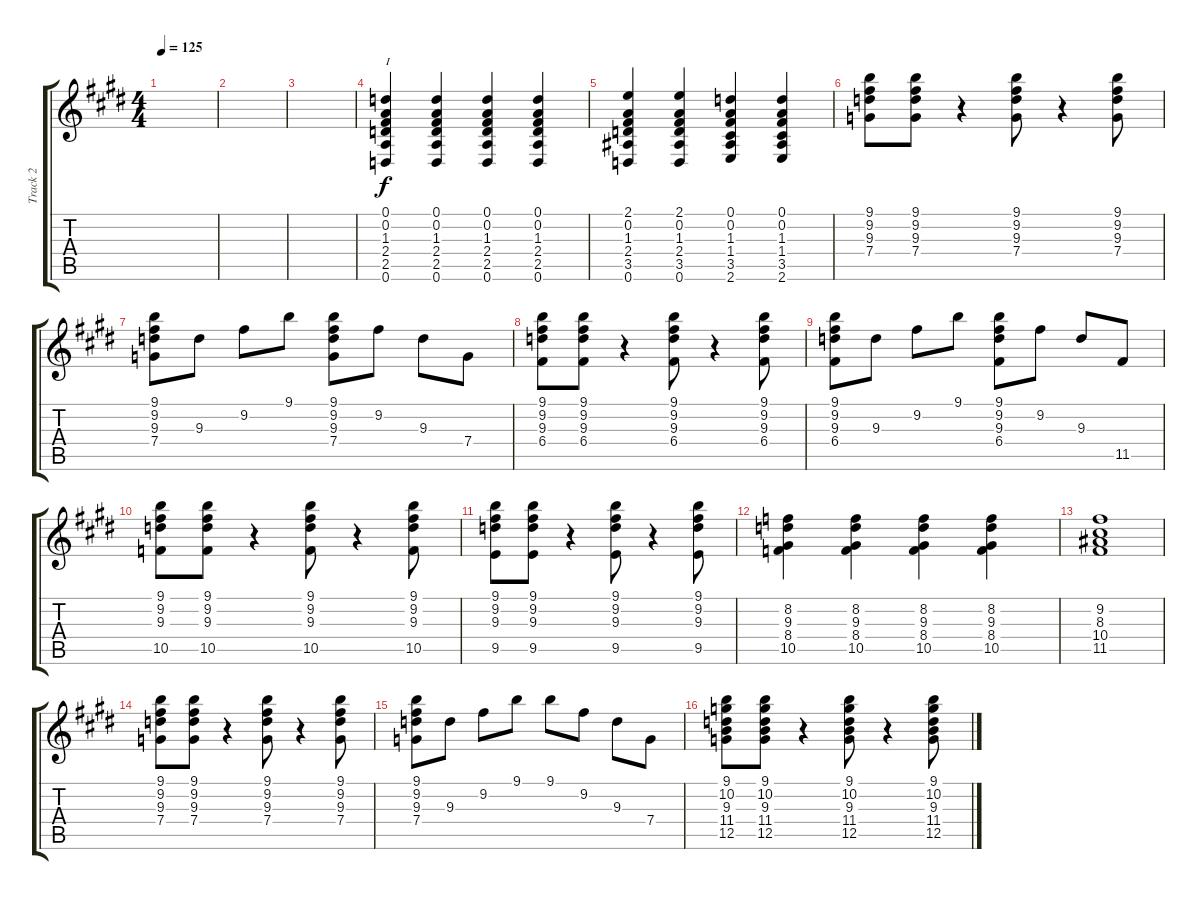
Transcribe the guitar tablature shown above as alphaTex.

\track ("Track 2" "Track 2") {instrument electricguitarjazz}
\staff {score tabs}
\tuning (D4 A3 F3 C3 G2 D2) {hide}
\ts (4 4)
\tempo 125
\clef g2
\ks e
|
|
|
(0.1 0.2 1.3 2.4 2.5 0.6).4{txt "I"} (0.1 0.2 1.3 2.4 2.5 0.6).4 (0.1 0.2 1.3 2.4 2.5 0.6).4 (0.1 0.2 1.3 2.4 2.5 0.6).4 |
(2.1 0.2 1.3 2.4 3.5 0.6).4 (2.1 0.2 1.3 2.4 3.5 0.6).4 (0.1 0.2 1.3 1.4 3.5 2.6).4 (0.1 0.2 1.3 1.4 3.5 2.6).4 |
(9.1 9.2 9.3 7.4).8 (9.1 9.2 9.3 7.4).8 r.4 (9.1 9.2 9.3 7.4).8 r.4 (9.1 9.2 9.3 7.4).8 |
(9.1 9.2 9.3 7.4).8 9.3.8 9.2.8 9.1.8 (9.1 9.2 9.3 7.4).8 9.2.8 9.3.8 7.4.8 |
(9.1 9.2 9.3 6.4).8 (9.1 9.2 9.3 6.4).8 r.4 (9.1 9.2 9.3 6.4).8 r.4 (9.1 9.2 9.3 6.4).8 |
(9.1 9.2 9.3 6.4).8 9.3.8 9.2.8 9.1.8 (9.1 9.2 9.3 6.4).8 9.2.8 9.3.8 11.5.8 |
(9.1 9.2 9.3 10.5).8 (9.1 9.2 9.3 10.5).8 r.4 (9.1 9.2 9.3 10.5).8 r.4 (9.1 9.2 9.3 10.5).8 |
(9.1 9.2 9.3 9.5).8 (9.1 9.2 9.3 9.5).8 r.4 (9.1 9.2 9.3 9.5).8 r.4 (9.1 9.2 9.3 9.5).8 |
(8.2 9.3 8.4 10.5).4 (8.2 9.3 8.4 10.5).4 (8.2 9.3 8.4 10.5).4 (8.2 9.3 8.4 10.5).4 |
(9.2 8.3 10.4 11.5).1 |
(9.1 9.2 9.3 7.4).8 (9.1 9.2 9.3 7.4).8 r.4 (9.1 9.2 9.3 7.4).8 r.4 (9.1 9.2 9.3 7.4).8 |
(9.1 9.2 9.3 7.4).8 9.3.8 9.2.8 9.1.8 9.1.8 9.2.8 9.3.8 7.4.8 |
(9.1 10.2 9.3 11.4 12.5).8 (9.1 10.2 9.3 11.4 12.5).8 r.4 (9.1 10.2 9.3 11.4 12.5).8 r.4 (9.1 10.2 9.3 11.4 12.5).8
